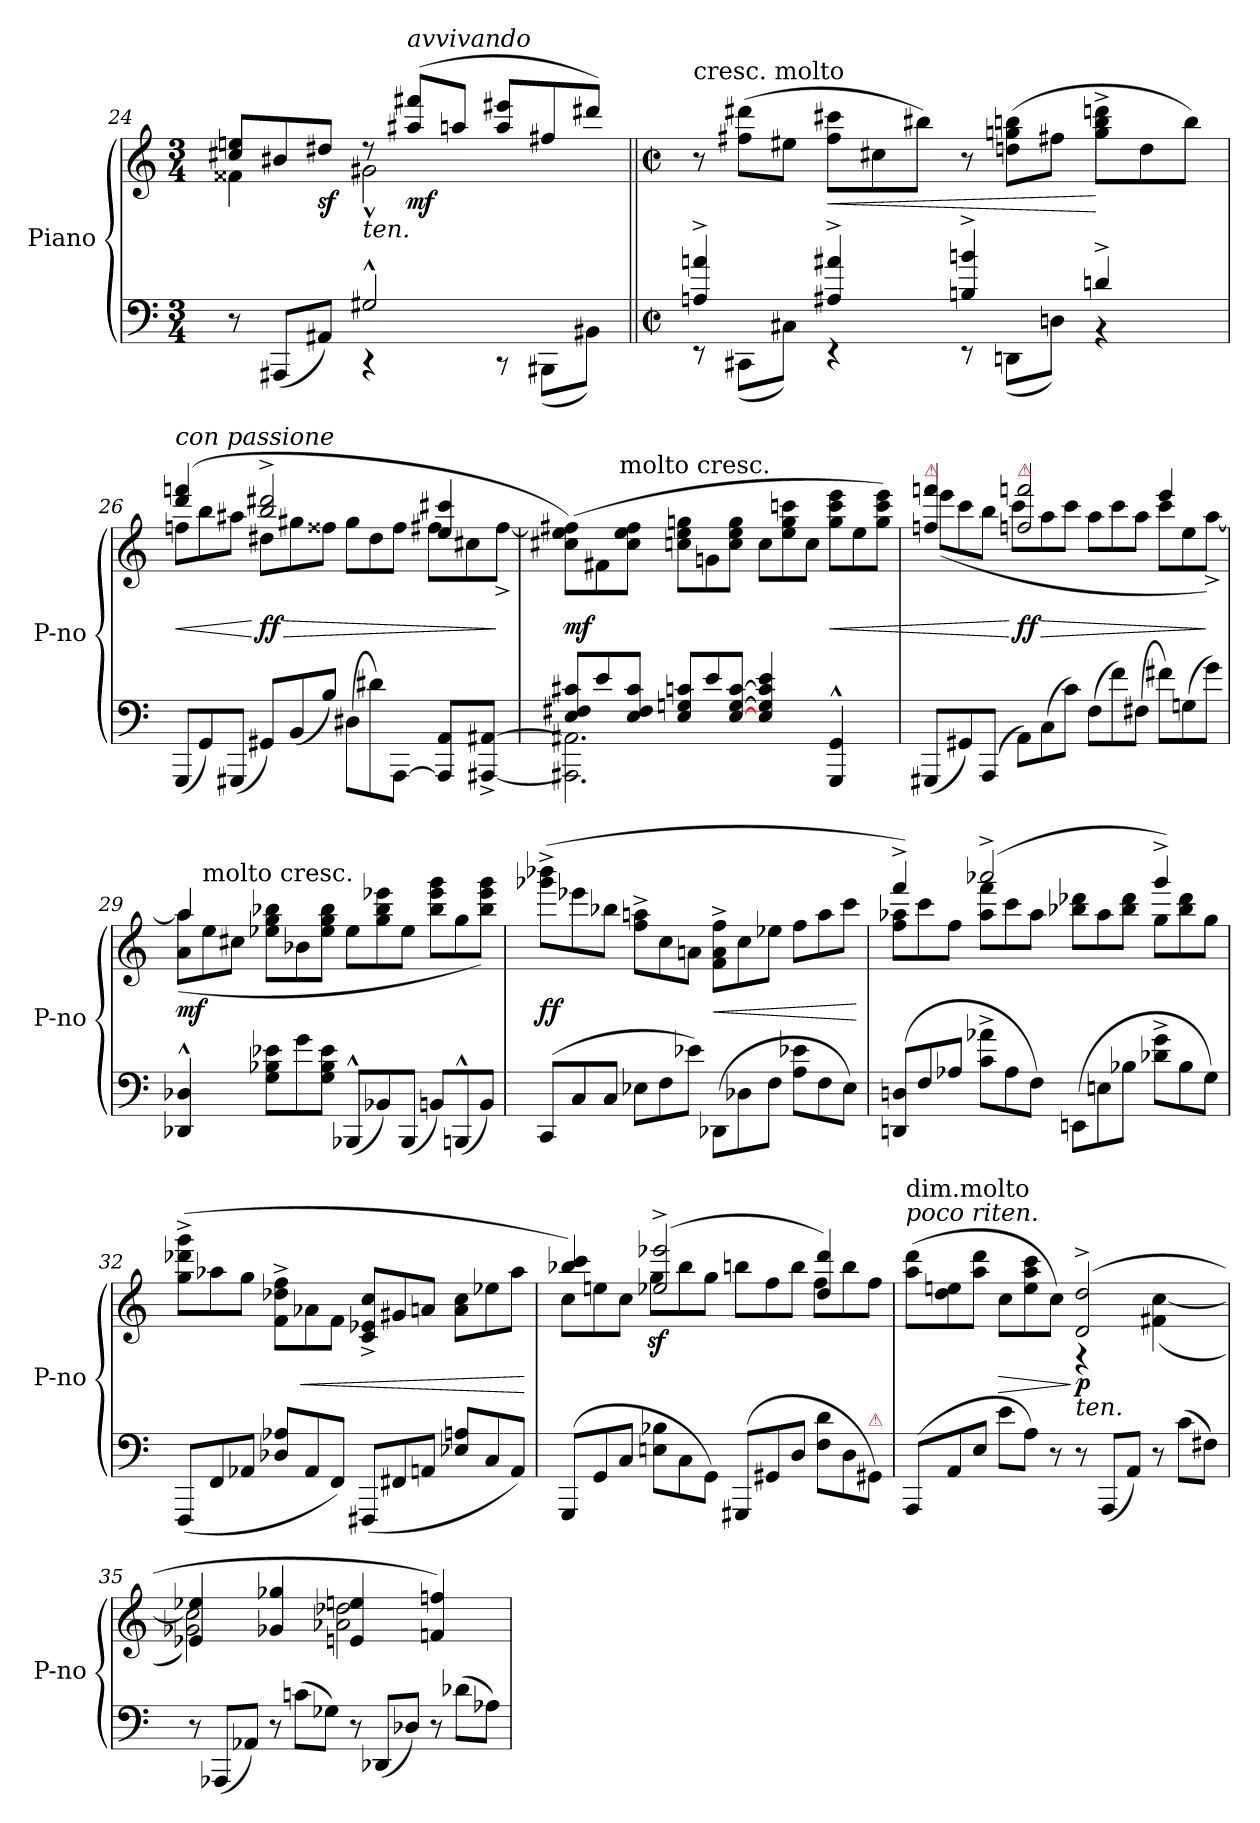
**kern	**kern	**dynam
*part2	*part1	*part1
*staff2	*staff1	*staff1
*I"Piano	*I"Piano	*
*I'P-no	*I'P-no	*
*clefF4	*clefG2	*
*k[]	*k[]	*
*M3/4	*M3/4	*
*Xtuplet	*Xtuplet	*
=24	=24	=24
*^	*^	*
12r	4ryy	12cc#X/ 12een/L	4f##X\	.
(12AAA#X/L	.	12b#X/	.	.
12AA#X/J)	.	12dd#X/J	.	sf
!	!	!LO:TX:b:i:t=ten.	!	!
2G#X^^/	4r	12r	2g#X^^\	.
!	!	!LO:TX:a:i:t=avvivando	!	!
.	.	(12aa#X/ 12fff#X/L	.	mf
.	.	12aan/J	.	.
.	12r	12aa/ 12eee#X/L	.	.
.	(12BBB#X\L	12ff#X/	.	.
.	12BB#X\J)	12ddd#X/J)	.	.
*	*	*v	*v	*
=25||	=25||	=25||	=25||
*M2/2	*	*M2/2	*
*met(c|)	*	*met(c|)	*
!	!	!LO:TX:t=cresc. molto	!
4An^/ 4an^/	12r	12r	.
.	(12CC#X\L	(12ff#X\ 12ddd#X\L	.
.	12C#X\J)	12ee#X\J	.
!	!	!	!LO:HP:b
4A#X^/ 4a#X^/	4r	12ff#\ 12ccc#X\L	<
.	.	12cc#X\	.
.	.	12bb#X\J)	.
4Bn^/ 4bn^/	12r	12r	.
.	(12DDn\L	(12ddn\ 12ggn\ 12bbn\L	.
.	12Dn\J)	12ff#X\J	.
4dn^/	4r	12gg^\ 12bb^\ 12dddn^\L	[
.	.	12dd\	.
.	.	12bb\J)	.
*v	*v	*	*
=26	=26	=26
*	*^	*
!	!LO:TX:a:i:t=con passione	!	!
!	!	!	!LO:HP:b
(12GGG/L	(4ddd/ 4fffn/	12ffn\L	<
12GG/)	.	12bb\	.
(12GGG#X/J	.	12aa#X\J	.
12GG#X/L)	2bb^/ 2ddd#X^/	12dd#X\L	[ ff
!	!	!	!LO:HP:b
(12BB/	.	12gg#X\	>
12B/J)	.	12ff##X\J	.
(12D#X\L	.	12gg#\L	.
12d#X\)	.	12dd#\	.
[12AAA\J	.	12ff##\J	.
8AAA]/ 8AA/L	4ee/ 4ccc#X/	12ff#X\L	.
.	.	12cc#X\	.
[8AAA#X^/ [8AA#X^/J	.	.	.
.	.	[12ff#^>\J	]
*	*v	*v	*
=27	=27	=27
*^	*	*
12E/ 12F#X/ 12c#X/L	2.AAA#X]\ 2.AA#X]\	(12cc#X\ 12ee\ 12ff#X]\L)	mf
12e/	.	12f#X\	.
!	!	!LO:TX:t=molto cresc.	!
12E/ 12F#/ 12c#/J	.	12cc#\ 12ee\ 12ff#\J	.
12E/ 12Gn/ 12cn/L	.	12ccn\ 12ee\ 12ggn\L	.
12e/	.	12gn\	.
[12E/ [12G/ [12c/J	.	12cc\ 12ee\ 12gg\J	.
4E/ 4G]/ 4c]/ 4e/	.	12cc\L	.
.	.	12ee\ 12gg\ 12cccn\	.
.	.	12cc\J	.
!	!	!	!LO:HP:b
4GGG^^/ 4GG^^/	4ryy	12gg\ 12ccc\ 12eee\L	<
.	.	12ee\	.
.	.	12gg\ 12ccc\ 12eee\J)	.
*v	*v	*	*
=28	=28	=28
*	*^	*
!	!LO:TX:a:color=crimson:t=⚠	!	!
(12GGG#X/L	4ffn/ 4fffn/	(>12eee\L	.
12GG#X/)	.	12ccc\	.
(12AAA/J	.	12bb\J	.
!	!LO:TX:a:color=crimson:t=⚠	!	!
12AA\L)	2ffn/ 2fffn/	12ccc\L	[ ff
!	!	!	!LO:HP:b
(12C\	.	12aa\	>
12c\J)	.	12ccc\J	.
(12F\L	.	12aa\L	.
12f\)	.	12ccc\	.
(12F#X\J	.	12aa\J	.
12f#X\L)	4eee/	12ccc\L	.
(12Gn\	.	12ee\	.
12g\J)	.	[12aa^\J)	]
=29	=29	=29	=29
4DD-X^^/ 4D-X^^/	4aa/]	(>12a\ 12aa\L	mf
!	!	!LO:TX:t=molto cresc.	!
.	.	12ee\	.
.	.	12cc#X\J	.
12G\ 12B-X\ 12e-X\L	4ryy	12ee-X\ 12gg\ 12bb-X\L	.
12g\	.	12b-X\	.
12G\ 12B-\ 12e-\J	.	12ee-\ 12gg\ 12bb-\J	.
(12BBB-X^^/L	2ryy	12ee-\L	.
12BB-X/)	.	12gg\ 12bb-\ 12eee-X\	.
(12BBB-/J	.	12ee-\J	.
12BBn/L)	.	12bb-\ 12eee-\ 12ggg\L	.
(12BBBn^^/	.	12gg\	.
12BB/J)	.	12bb-\ 12eee-\ 12ggg\J)	.
=30	=30	=30	=30
!	!LO:TX:b:i:t=(sempre)	!	!
!	!LO:TX:a:i:t=passionato, ma senza accel. il tempo	!	!
*	*v	*v	*
(12CC/L	(12ggg-X^\ 12bbb-X^\L	ff
12C/	12eee-X\	.
12C/J	12bb-X\J	.
12E-X\L	12ff^\ 12aan^\L	.
12F\	12cc\	.
12e-X\J)	12an\J	.
!	!	!LO:HP:b
(12DD-X\L	12f^\ 12a^\ 12ff^\L	<
12D-X\	12cc\	.
12F\J	12ee-X\J	.
12A\ 12e-X\L	12ff\L	.
12F\	12aa\	.
12E-\J)	12ccc\J	.
.	.	[
=31	=31	=31
*	*^	*
(12DDn/ 12Dn/L	4fff^/)	12ff\ 12aa-X\L	.
12F/	.	12ccc\	.
12A-X/J	.	12ff\J	.
12c^\ 12a-X^\L	(2aaa-X^/	12aa-\ 12fff\L	.
12A-\	.	12ccc\	.
12F\J)	.	12aa-\J	.
(12EEn\L	.	12bb-X\ 12ddd-X\L	.
12En\	.	12aa-\	.
12B-X\J	.	12bb-\ 12ddd-\J	.
12d-X^\ 12g^\L	4ggg^/)	12gg\L	.
12B-\	.	12bb-\ 12ddd-\	.
12G\J)	.	12gg\J	.
*	*v	*v	*
=32	=32	=32
(12FFF/L	(12gg^\ 12ddd-X^\ 12ggg^\L	.
12FF/	12aa-X\	.
12AA-X/J	12gg\J	.
12D-X/ 12A-X/L	12f^\ 12dd-X^\ 12ff^\L	.
!	!	!LO:HP:b
12AA-/	12a-X\	<
12FF/J)	12f\J	.
(12FFF#X/L	12c^>/ 12e-X^>/ 12cc^>/L	.
12FF#X/	12g#X/	.
12AAn/J	12an/J	.
12E-X/ 12An/L	12a\ 12cc\L	.
12C/	12ee-X\	.
12AA/J)	12aa-\J	.
.	.	[
=33	=33	=33
*	*^	*
(12GGG/L	4bb-X/ 4ccc/)	12cc\L	.
12GG/	.	12een\	.
12C/J	.	12cc\J	.
12En\ 12B-X\L	(2ee-X^/ 2eee-X^/	12ggz\L	.
12C\	.	12bb-\	.
12GG\J)	.	12gg\J	.
(12GGG#X/L	.	12bbn\L	.
12GG#X/	.	12ff\	.
12D/J	.	12bb\J	.
12F\ 12d\L	4dd/ 4ddd/)	12ff\L	.
12D\	.	12bb\	.
!LO:TX:a:color=crimson:t=⚠	!	!	!
12GG#X\J)	.	12ff\J	.
=34	=34	=34	=34
!	!LO:TX:a:i:t=poco riten.	!	!
!	!LO:TX:t=dim.molto	!	!
(12AAA/L	2ryy	(12aa\ 12ddd\L	.
12AA/	.	12dd\ 12een\	.
12E/J	.	12aa\ 12ddd\J	.
!	!	!	!LO:HP:b
12e\L	.	12cc\L	>
12A\J)	.	12ee\ 12aa\ 12ccc\	.
12r	.	12cc\J)	.
!	!LO:TX:b:i:t=ten.	!	!
12r	(2d^/ 2dd^/	4r	] p
(12AAA/L	.	.	.
12AA/J)	.	.	.
12r	.	(4f#X\ [4cc\	.
(12c\L	.	.	.
12F#X\J)	.	.	.
=35	=35	=35	=35
12r	4e-X/ 4ee-X/	2g-X\ 2cc]\)	.
(12AAA-X/L	.	.	.
12AA-X/J)	.	.	.
12r	4g-X/ 4gg-X/	.	.
(12cn\L	.	.	.
12G-X\J)	.	.	.
12r	4en/ 4een/	2a-X\ 2dd-X\	.
(12DD-X/L	.	.	.
12D-X/J)	.	.	.
12r	4fn/ 4ffn/)	.	.
(12d-X\L	.	.	.
12A-X\J)	.	.	.
*	*v	*v	*
=	=	=
*-	*-	*-
